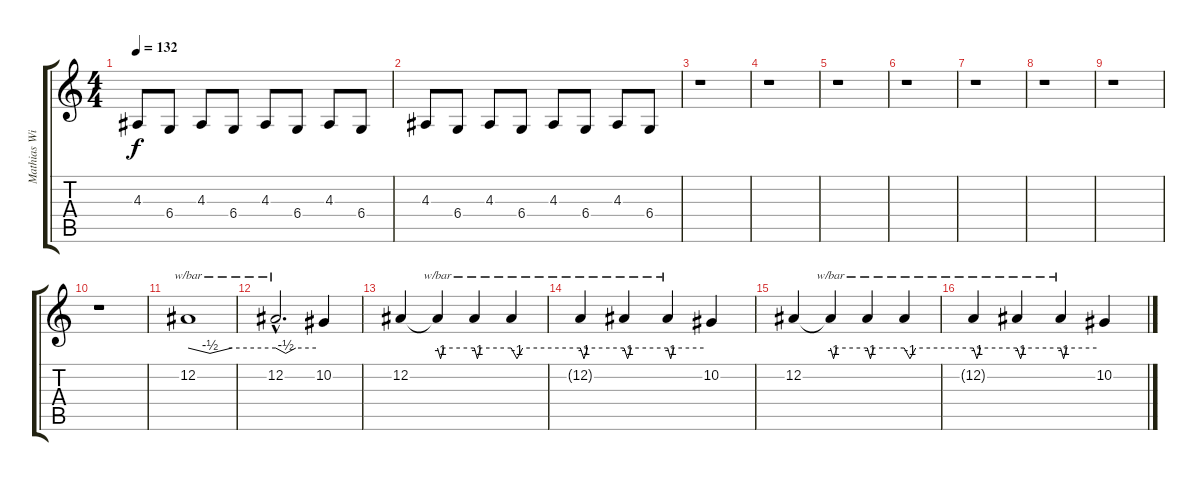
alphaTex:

\track ("Mathias Wiesner" "Mathias Wi") {instrument lead1square}
\staff {score tabs}
\tuning (Eb4 Bb3 Gb3 Db3 Ab2 Eb2) {hide}
\ts (4 4)
\tempo 132
\clef g2
\ks c
4.3.8{dy f} 6.4.8 4.3.8 6.4.8 4.3.8 6.4.8 4.3.8 6.4.8 |
4.3.8 6.4.8 4.3.8 6.4.8 4.3.8 6.4.8 4.3.8 6.4.8 |
r.1 |
r.1 |
r.1 |
r.1 |
r.1 |
r.1 |
r.1 |
r.1 |
12.2.1{tbe (custom default 0 0 15 -2 30 0 60 0)} |
12.2{hac}.2{d tbe (custom default 0 0 15 -2 30 0 60 0)} 10.2.4 |
12.2.4{volume 11} 12.2{t}.4{tbe (custom default 0 0 5 -4 10 0 60 0)} 12.2{t}.4{tbe (custom default 0 0 5 -4 10 0 60 0)} 12.2{t}.4{tbe (custom default 0 0 5 -4 10 0 60 0)} |
12.2{t}.4{tbe (custom default 0 0 5 -4 10 0 60 0)} 12.2{t}.4{tbe (custom default 0 0 5 -4 10 0 60 0)} 12.2{t}.4{tbe (custom default 0 0 5 -4 10 0 60 0)} 10.2.4 |
12.2.4 12.2{t}.4{tbe (custom default 0 0 5 -4 10 0 60 0)} 12.2{t}.4{tbe (custom default 0 0 5 -4 10 0 60 0)} 12.2{t}.4{tbe (custom default 0 0 5 -4 10 0 60 0)} |
12.2{t}.4{tbe (custom default 0 0 5 -4 10 0 60 0)} 12.2{t}.4{tbe (custom default 0 0 5 -4 10 0 60 0)} 12.2{t}.4{tbe (custom default 0 0 5 -4 10 0 60 0)} 10.2.4
